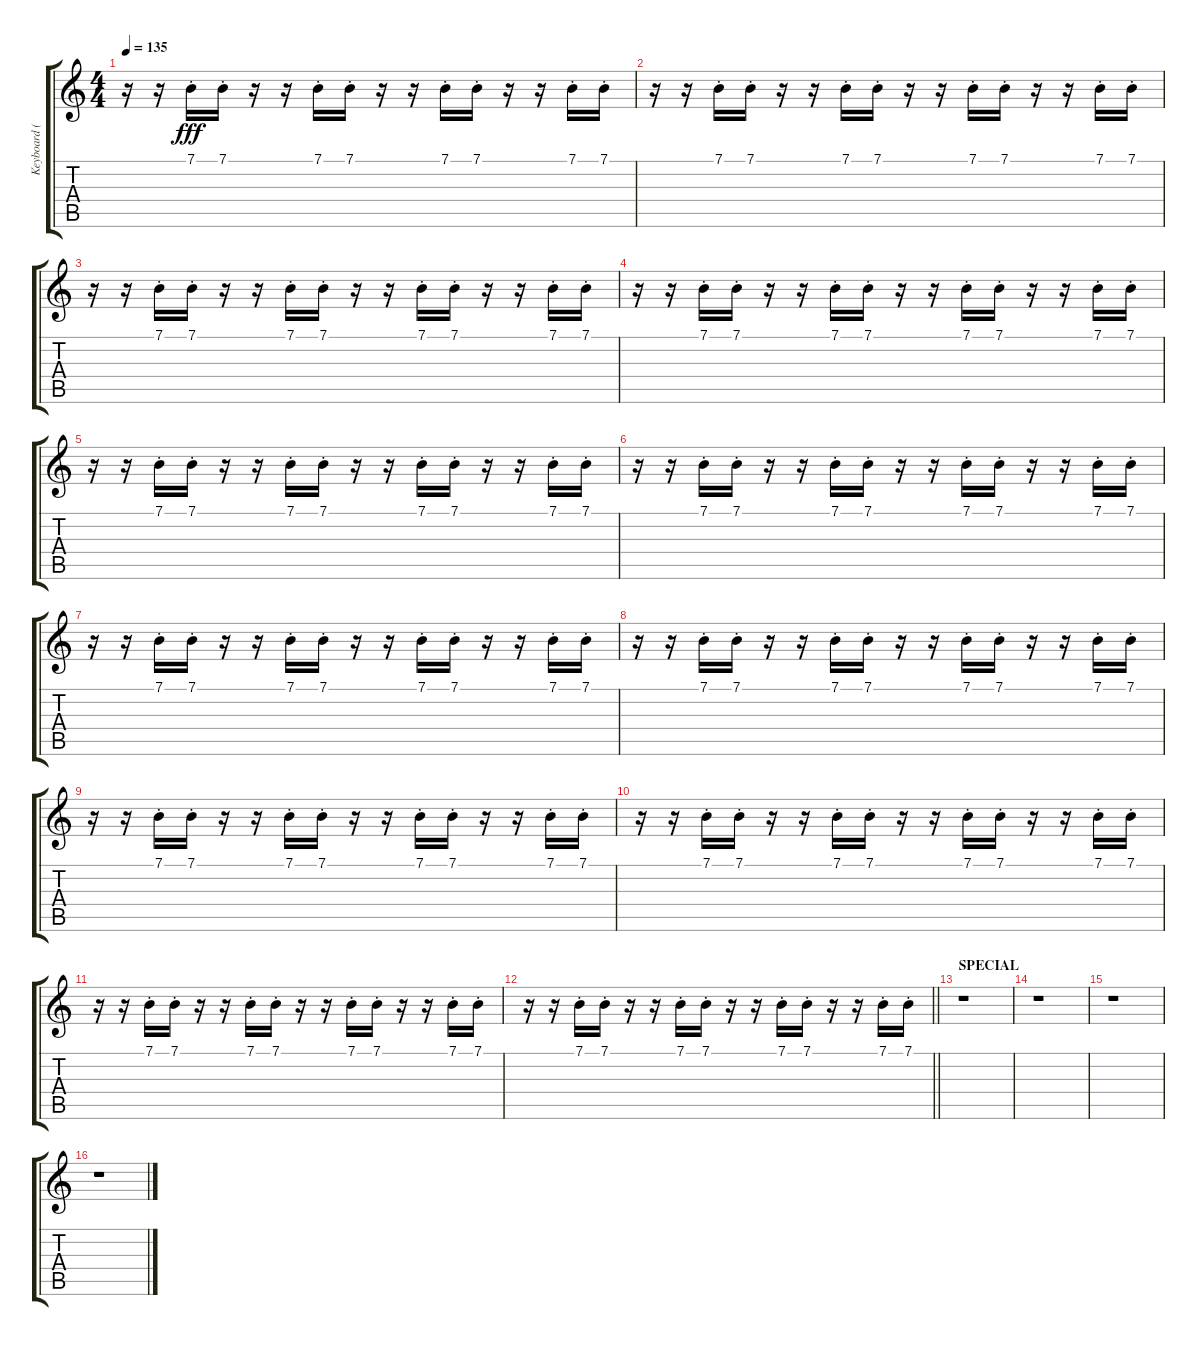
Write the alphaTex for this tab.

\track ("Keyboard (2)" "Keyboard (") {instrument lead2sawtooth}
\staff {score tabs}
\tuning (E4 B3 G3 D3 A2 E2) {hide}
\ts (4 4)
\tempo 135
\clef g2
\ks c
r.16{dy fff} r.16 7.1{st}.16 7.1{st}.16 r.16 r.16 7.1{st}.16 7.1{st}.16 r.16 r.16 7.1{st}.16 7.1{st}.16 r.16 r.16 7.1{st}.16 7.1{st}.16 |
r.16 r.16 7.1{st}.16 7.1{st}.16 r.16 r.16 7.1{st}.16 7.1{st}.16 r.16 r.16 7.1{st}.16 7.1{st}.16 r.16 r.16 7.1{st}.16 7.1{st}.16 |
r.16 r.16 7.1{st}.16 7.1{st}.16 r.16 r.16 7.1{st}.16 7.1{st}.16 r.16 r.16 7.1{st}.16 7.1{st}.16 r.16 r.16 7.1{st}.16 7.1{st}.16 |
r.16 r.16 7.1{st}.16 7.1{st}.16 r.16 r.16 7.1{st}.16 7.1{st}.16 r.16 r.16 7.1{st}.16 7.1{st}.16 r.16 r.16 7.1{st}.16 7.1{st}.16 |
r.16 r.16 7.1{st}.16 7.1{st}.16 r.16 r.16 7.1{st}.16 7.1{st}.16 r.16 r.16 7.1{st}.16 7.1{st}.16 r.16 r.16 7.1{st}.16 7.1{st}.16 |
r.16 r.16 7.1{st}.16 7.1{st}.16 r.16 r.16 7.1{st}.16 7.1{st}.16 r.16 r.16 7.1{st}.16 7.1{st}.16 r.16 r.16 7.1{st}.16 7.1{st}.16 |
r.16 r.16 7.1{st}.16 7.1{st}.16 r.16 r.16 7.1{st}.16 7.1{st}.16 r.16 r.16 7.1{st}.16 7.1{st}.16 r.16 r.16 7.1{st}.16 7.1{st}.16 |
r.16 r.16 7.1{st}.16 7.1{st}.16 r.16 r.16 7.1{st}.16 7.1{st}.16 r.16 r.16 7.1{st}.16 7.1{st}.16 r.16 r.16 7.1{st}.16 7.1{st}.16 |
r.16 r.16 7.1{st}.16 7.1{st}.16 r.16 r.16 7.1{st}.16 7.1{st}.16 r.16 r.16 7.1{st}.16 7.1{st}.16 r.16 r.16 7.1{st}.16 7.1{st}.16 |
r.16 r.16 7.1{st}.16 7.1{st}.16 r.16 r.16 7.1{st}.16 7.1{st}.16 r.16 r.16 7.1{st}.16 7.1{st}.16 r.16 r.16 7.1{st}.16 7.1{st}.16 |
r.16 r.16 7.1{st}.16 7.1{st}.16 r.16 r.16 7.1{st}.16 7.1{st}.16 r.16 r.16 7.1{st}.16 7.1{st}.16 r.16 r.16 7.1{st}.16 7.1{st}.16 |
\barLineRight lightlight
r.16 r.16 7.1{st}.16 7.1{st}.16 r.16 r.16 7.1{st}.16 7.1{st}.16 r.16 r.16 7.1{st}.16 7.1{st}.16 r.16 r.16 7.1{st}.16 7.1{st}.16 |
\section ("" "SPECIAL")
r.1 |
r.1 |
r.1 |
r.1
